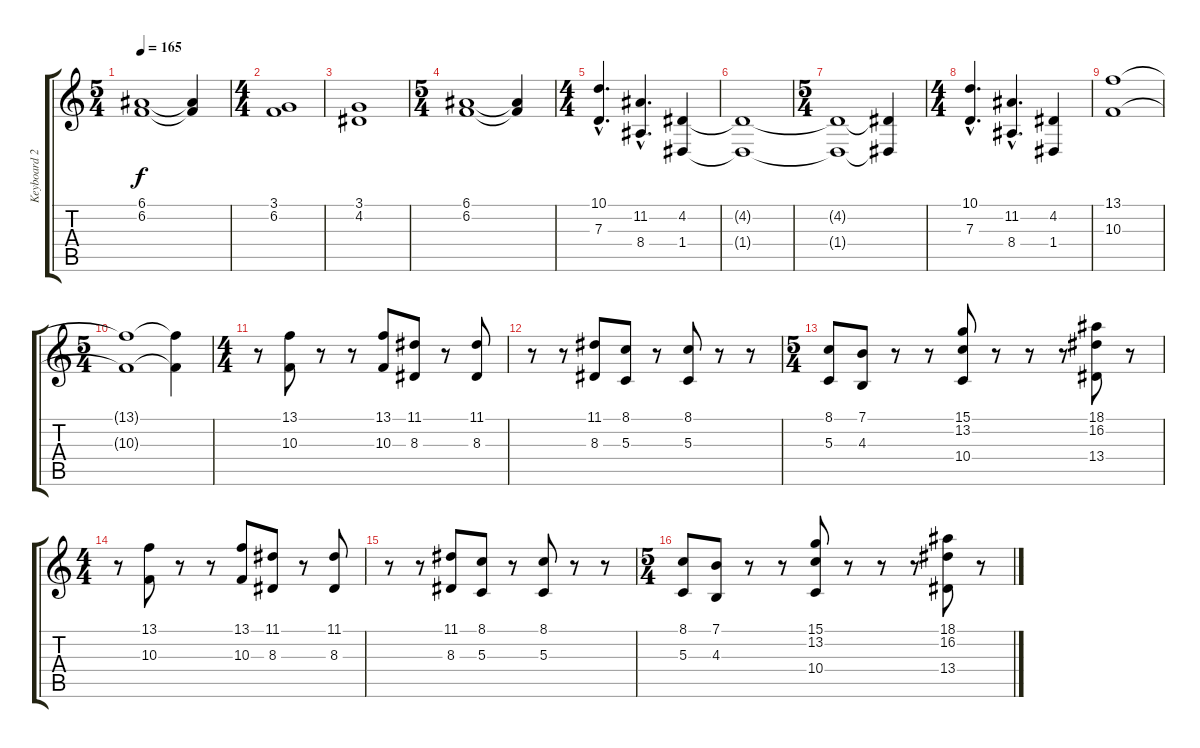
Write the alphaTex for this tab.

\track ("Keyboard 2" "Keyboard 2") {instrument synthstrings1}
\staff {score tabs}
\tuning (E4 B3 G3 D3 A2 E2) {hide}
\ts (5 4)
\tempo 165
\clef g2
\ks c
(6.1 6.2).1{dy f} (6.1{t} 6.2{t}).4 |
\ts (4 4)
(3.1 6.2).1 |
(3.1 4.2).1 |
\ts (5 4)
(6.1 6.2).1 (6.1{t} 6.2{t}).4 |
\ts (4 4)
\section ("" "")
(10.1{hac} 7.3{hac}).4{d} (11.2{hac} 8.4{hac}).4{d} (4.2 1.4).4 |
(4.2{t} 1.4{t}).1 |
\ts (5 4)
(4.2{t} 1.4{t}).1 (4.2{t} 1.4{t}).4 |
\ts (4 4)
(10.1{hac} 7.3{hac}).4{d} (11.2{hac} 8.4{hac}).4{d} (4.2 1.4).4 |
(13.1 10.3).1 |
\ts (5 4)
(13.1{t} 10.3{t}).1 (13.1{t} 10.3{t}).4 |
\ts (4 4)
\section ("" "")
r.8 (13.1 10.3).8 r.8 r.8 (13.1 10.3).8 (11.1 8.3).8 r.8 (11.1 8.3).8 |
r.8 r.8 (11.1 8.3).8 (8.1 5.3).8 r.8 (8.1 5.3).8 r.8 r.8 |
\ts (5 4)
(8.1 5.3).8 (7.1 4.3).8 r.8 r.8 (15.1 13.2 10.4).8 r.8 r.8 r.8 (18.1 16.2 13.4).8 r.8 |
\ts (4 4)
r.8 (13.1 10.3).8 r.8 r.8 (13.1 10.3).8 (11.1 8.3).8 r.8 (11.1 8.3).8 |
r.8 r.8 (11.1 8.3).8 (8.1 5.3).8 r.8 (8.1 5.3).8 r.8 r.8 |
\ts (5 4)
(8.1 5.3).8 (7.1 4.3).8 r.8 r.8 (15.1 13.2 10.4).8 r.8 r.8 r.8 (18.1 16.2 13.4).8 r.8
